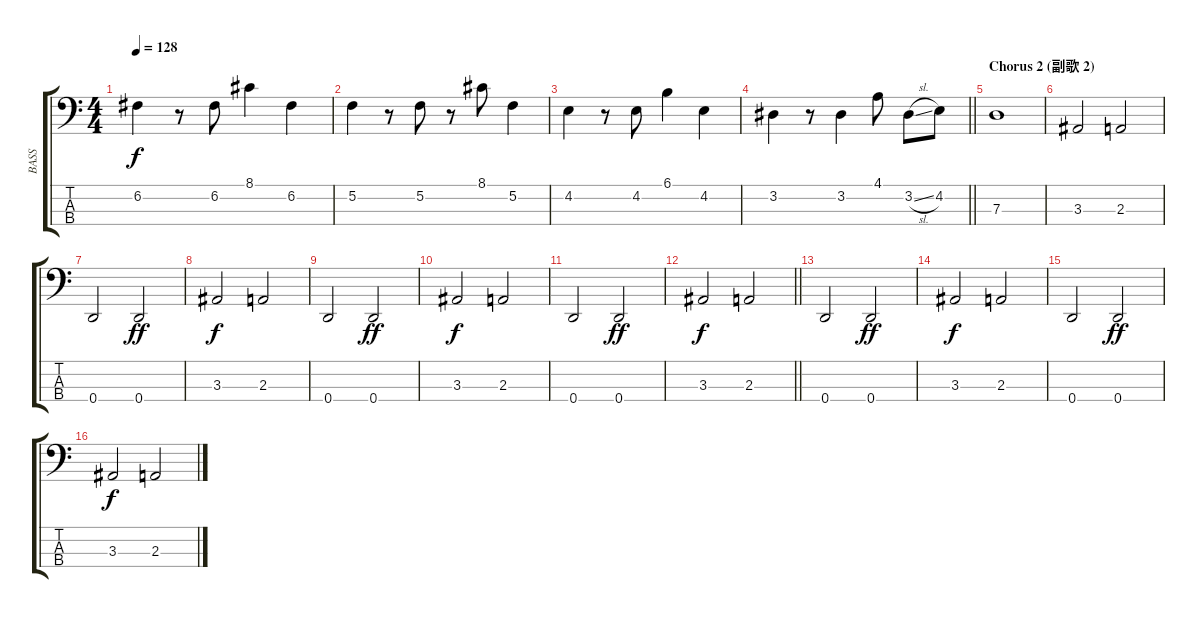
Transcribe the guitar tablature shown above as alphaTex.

\track ("BASS" "BASS") {instrument electricbassfinger}
\staff {score tabs}
\tuning (F2 C2 G1 D1) {hide}
\ts (4 4)
\tempo 128
\clef f4
\ks c
6.2.4{dy f} r.8 6.2.8 8.1.4 6.2.4 |
5.2.4 r.8 5.2.8 r.8 8.1.8 5.2.4 |
4.2.4 r.8 4.2.8 6.1.4 4.2.4 |
\barLineRight lightlight
3.2.4 r.8 3.2.4 4.1.8 3.2{sl}.8 4.2.8 |
\section ("" "Chorus 2 (副歌 2)")
7.3.1 |
3.3.2 2.3.2 |
0.4.2 0.4.2{dy ff} |
3.3.2{dy f} 2.3.2 |
0.4.2 0.4.2{dy ff} |
3.3.2{dy f} 2.3.2 |
0.4.2 0.4.2{dy ff} |
\barLineRight lightlight
3.3.2{dy f} 2.3.2 |
0.4.2 0.4.2{dy ff} |
3.3.2{dy f} 2.3.2 |
0.4.2 0.4.2{dy ff} |
3.3.2{dy f} 2.3.2
